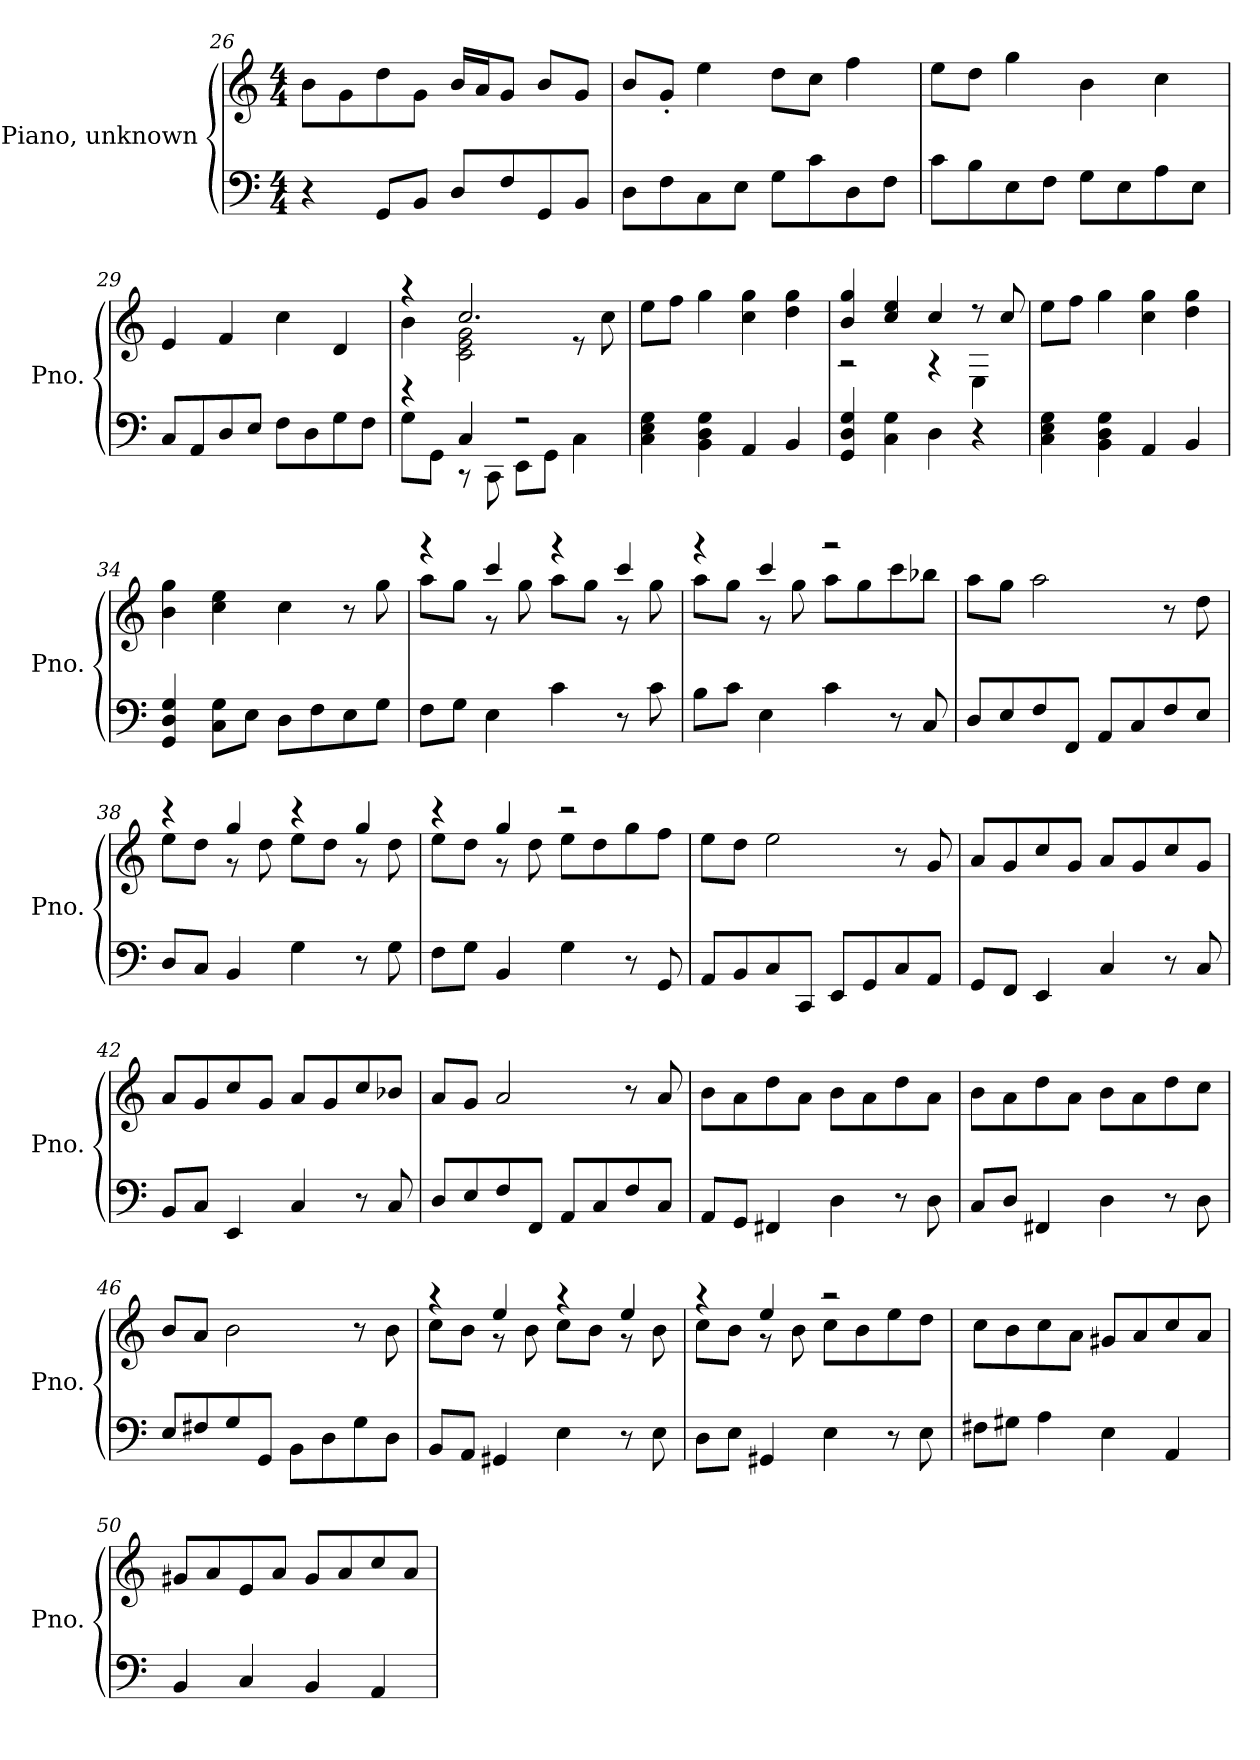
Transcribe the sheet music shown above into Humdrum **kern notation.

**kern	**kern
*part1	*part1
*staff2	*staff1
*I"Piano, unknown	*
*I'Pno.	*
*clefF4	*clefG2
*k[]	*k[]
*M4/4	*M4/4
=26	=26
4r	8b\L
.	8g\
8GG/L	8dd\
8BB/J	8g\J
8D/L	16b/LL
.	16a/J
8F/	8g/J
8GG/	8b/L
8BB/J	8g/J
=27	=27
8D\L	8b/L
8F\	8g'/J
8C\	4ee\
8E\J	.
8G\L	8dd\L
8c\	8cc\J
8D\	4ff\
8F\J	.
=28	=28
8c\L	8ee\L
8B\	8dd\J
8E\	4gg\
8F\J	.
8G\L	4b\
8E\	.
8A\	4cc\
8E\J	.
!!LO:PB:g=z
=29	=29
8C/L	4e/
8AA/	.
8D/	4f/
8E/J	.
8F\L	4cc\
8D\	.
8G\	4d/
8F\J	.
=30	=30
*^	*^
4r	8G\L	4r	4b\
.	8GG\J	.	.
4C/	8r	2.cc/	2c\ 2e\ 2g\
.	8CC\	.	.
2r	8EE\L	.	.
.	8GG\J	.	.
.	4C\	.	8r
.	.	.	8cc\
*v	*v	*	*
*	*v	*v
=31	=31
4C\ 4E\ 4G\	8ee\L
.	8ff\J
4BB\ 4D\ 4G\	4gg\
4AA/	4cc\ 4gg\
4BB/	4dd\ 4gg\
=32	=32
*	*^
4GG/ 4D/ 4G/	4b/ 4gg/	2r
4C\ 4G\	4cc/ 4ee/	.
4D\	4cc/	4r
4r	8r	4E\
.	8cc/	.
*	*v	*v
=33	=33
4C\ 4E\ 4G\	8ee\L
.	8ff\J
4BB\ 4D\ 4G\	4gg\
4AA/	4cc\ 4gg\
4BB/	4dd\ 4gg\
=34	=34
4GG/ 4D/ 4G/	4b\ 4gg\
8C\ 8G\L	4cc\ 4ee\
8E\J	.
8D\L	4cc\
8F\	.
8E\	8r
8G\J	8gg\
!!LO:LB:g=z
=35	=35
*	*^
8F\L	4r	8aa\L
8G\J	.	8gg\J
4E\	4ccc/	8r
.	.	8gg\
4c\	4r	8aa\L
.	.	8gg\J
8r	4ccc/	8r
8c\	.	8gg\
=36	=36	=36
8B\L	4r	8aa\L
8c\J	.	8gg\J
4E\	4ccc/	8r
.	.	8gg\
4c\	2r	8aa\L
.	.	8gg\
8r	.	8ccc\
8C/	.	8bb-X\J
*	*v	*v
=37	=37
8D/L	8aa\L
8E/	8gg\J
8F/	2aa\
8FF/J	.
8AA/L	.
8C/	.
8F/	8r
8E/J	8dd\
=38	=38
*	*^
8D/L	4r	8ee\L
8C/J	.	8dd\J
4BB/	4gg/	8r
.	.	8dd\
4G\	4r	8ee\L
.	.	8dd\J
8r	4gg/	8r
8G\	.	8dd\
=39	=39	=39
8F\L	4r	8ee\L
8G\J	.	8dd\J
4BB/	4gg/	8r
.	.	8dd\
4G\	2r	8ee\L
.	.	8dd\
8r	.	8gg\
8GG/	.	8ff\J
*	*v	*v
!!LO:LB:g=z
=40	=40
8AA/L	8ee\L
8BB/	8dd\J
8C/	2ee\
8CC/J	.
8EE/L	.
8GG/	.
8C/	8r
8AA/J	8g/
=41	=41
8GG/L	8a/L
8FF/J	8g/
4EE/	8cc/
.	8g/J
4C/	8a/L
.	8g/
8r	8cc/
8C/	8g/J
=42	=42
8BB/L	8a/L
8C/J	8g/
4EE/	8cc/
.	8g/J
4C/	8a/L
.	8g/
8r	8cc/
8C/	8b-X/J
=43	=43
8D/L	8a/L
8E/	8g/J
8F/	2a/
8FF/J	.
8AA/L	.
8C/	.
8F/	8r
8C/J	8a/
=44	=44
8AA/L	8b\L
8GG/J	8a\
4FF#X/	8dd\
.	8a\J
4D\	8b\L
.	8a\
8r	8dd\
8D\	8a\J
!!LO:LB:g=z
=45	=45
8C/L	8b\L
8D/J	8a\
4FF#X/	8dd\
.	8a\J
4D\	8b\L
.	8a\
8r	8dd\
8D\	8cc\J
=46	=46
8E/L	8b/L
8F#X/	8a/J
8G/	2b\
8GG/J	.
8BB\L	.
8D\	.
8G\	8r
8D\J	8b\
=47	=47
*	*^
8BB/L	4r	8cc\L
8AA/J	.	8b\J
4GG#X/	4ee/	8r
.	.	8b\
4E\	4r	8cc\L
.	.	8b\J
8r	4ee/	8r
8E\	.	8b\
=48	=48	=48
8D\L	4r	8cc\L
8E\J	.	8b\J
4GG#X/	4ee/	8r
.	.	8b\
4E\	2r	8cc\L
.	.	8b\
8r	.	8ee\
8E\	.	8dd\J
*	*v	*v
!!LO:LB:g=z
=49	=49
8F#X\L	8cc\L
8G#X\J	8b\
4A\	8cc\
.	8a\J
4E\	8g#X/L
.	8a/
4AA/	8cc/
.	8a/J
=50	=50
4BB/	8g#X/L
.	8a/
4C/	8e/
.	8a/J
4BB/	8g#/L
.	8a/
4AA/	8cc/
.	8a/J
=	=
*-	*-
